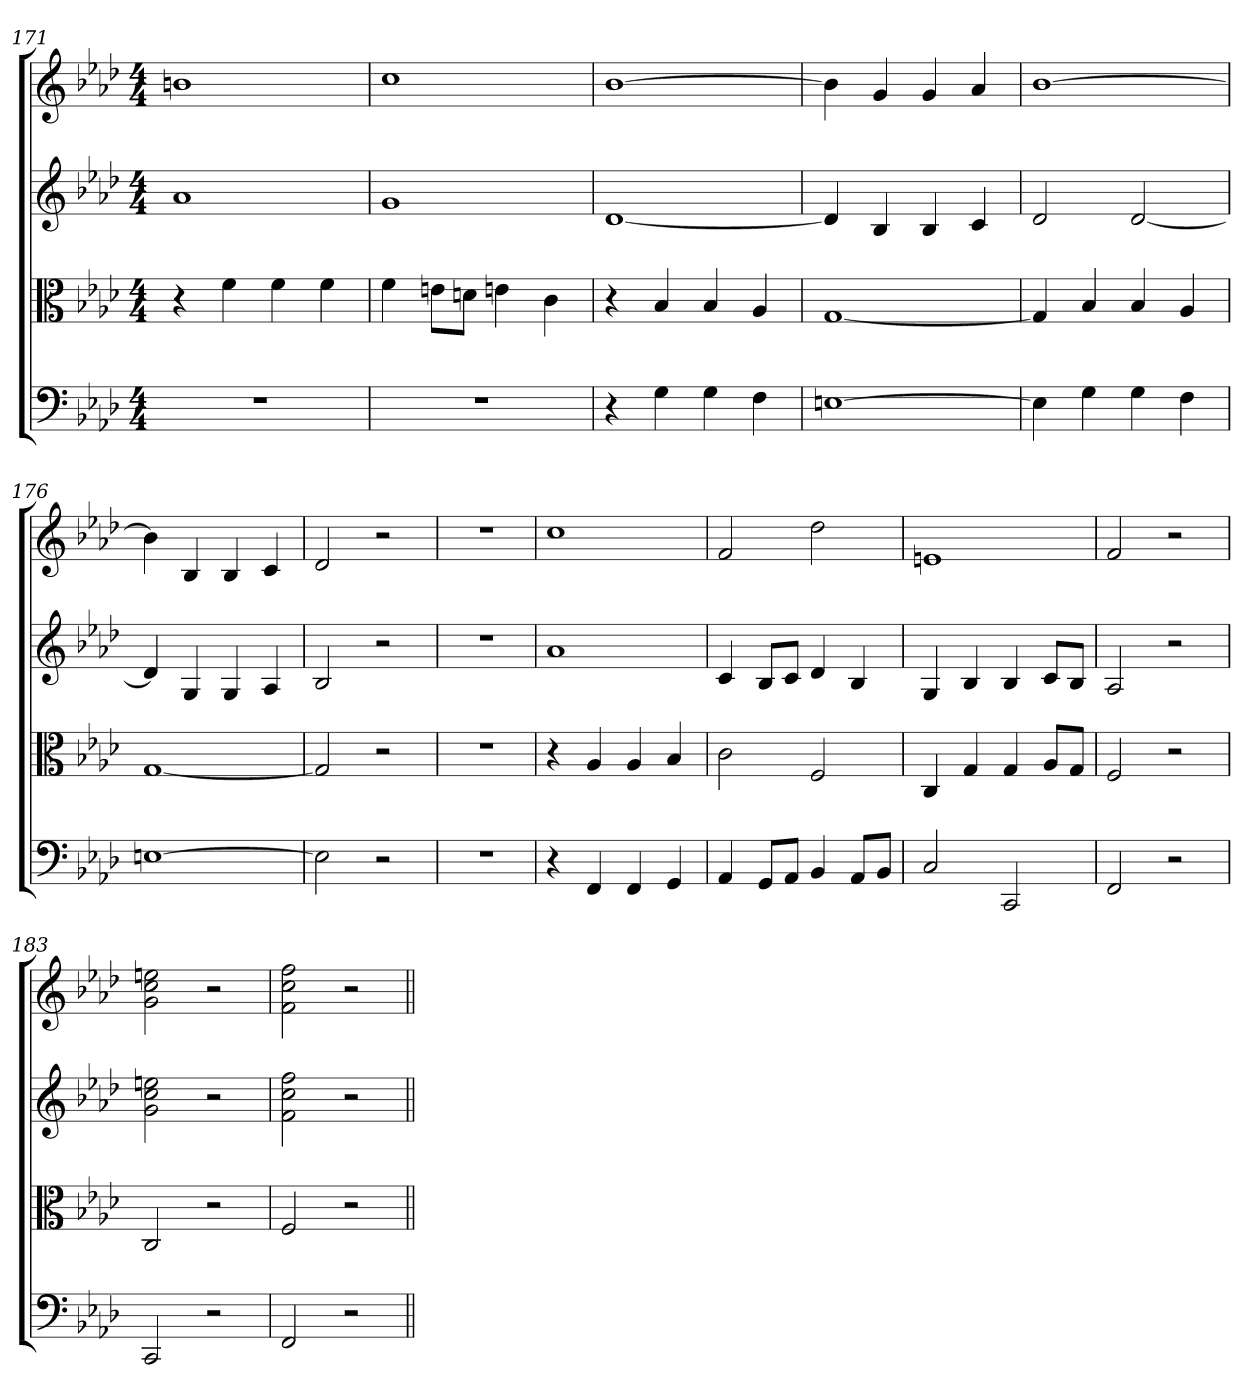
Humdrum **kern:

**kern	**kern	**kern	**kern
*part4	*part3	*part2	*part1
*staff4	*staff3	*staff2	*staff1
*clefF4	*clefC3	*clefG2	*clefG2
*k[b-e-a-d-]	*k[b-e-a-d-]	*k[b-e-a-d-]	*k[b-e-a-d-]
*M4/4	*M4/4	*M4/4	*M4/4
=171	=171	=171	=171
1r	4r	1a-	1bn
.	4f	.	.
.	4f	.	.
.	4f	.	.
=172	=172	=172	=172
1r	4f	1g	1cc
.	8enL	.	.
.	8dnJ	.	.
.	4en	.	.
.	4c	.	.
=173	=173	=173	=173
4r	4r	[1d-	[1b-
4G	4B-	.	.
4G	4B-	.	.
4F	4A-	.	.
=174	=174	=174	=174
[1En	[1G	4d-]	4b-]
.	.	4B-	4g
.	.	4B-	4g
.	.	4c	4a-
=175	=175	=175	=175
4En]	4G]	2d-	[1b-
4G	4B-	.	.
4G	4B-	[2d-	.
4F	4A-	.	.
=176	=176	=176	=176
[1En	[1G	4d-]	4b-]
.	.	4G	4B-
.	.	4G	4B-
.	.	4A-	4c
=177	=177	=177	=177
2En]	2G]	2B-	2d-
2r	2r	2r	2r
=178	=178	=178	=178
1r	1r	1r	1r
=179	=179	=179	=179
4r	4r	1a-	1cc
4FF	4A-	.	.
4FF	4A-	.	.
4GG	4B-	.	.
=180	=180	=180	=180
4AA-	2c	4c	2f
8GGL	.	8B-L	.
8AA-J	.	8cJ	.
4BB-	2F	4d-	2dd-
8AA-L	.	4B-	.
8BB-J	.	.	.
=181	=181	=181	=181
2C	4C	4G	1en
.	4G	4B-	.
2CC	4G	4B-	.
.	8A-L	8cL	.
.	8GJ	8B-J	.
=182	=182	=182	=182
2FF	2F	2A-	2f
2r	2r	2r	2r
=183	=183	=183	=183
2CC	2C	2een 2cc 2g	2g 2een 2cc
2r	2r	2r	2r
=184	=184	=184	=184
2FF	2F	2ff 2cc 2f	2ff 2cc 2f
2r	2r	2r	2r
=||	=||	=||	=||
*-	*-	*-	*-
